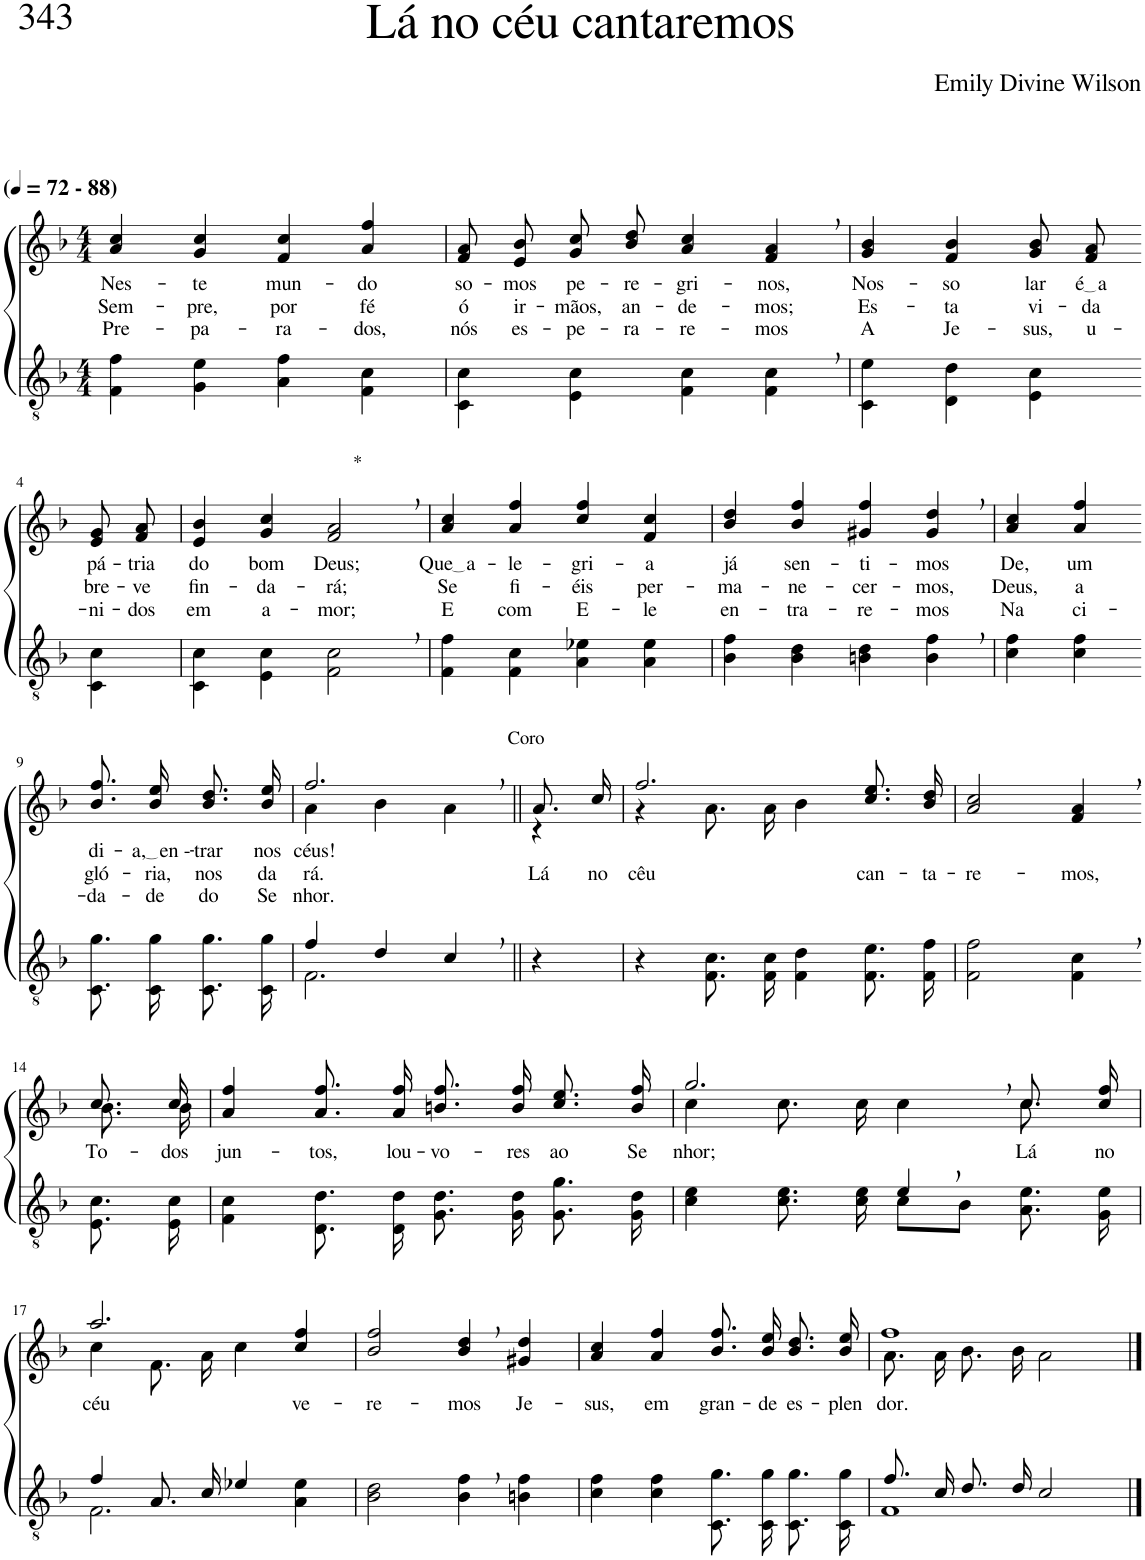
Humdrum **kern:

**kern	**kern	**text	**text	**text
*part2	*part1	*part1	*part1	*part1
*staff2	*staff1	*staff1	*staff1	*staff1
*I"Parte III e IV	*I"Parte I e II	*	*	*
*clefGv2	*clefG2	*	*	*
*Trd3c5	*Trd3c5	*	*	*
*k[b-]	*k[b-]	*	*	*
*M4/4	*M4/4	*	*	*
*MM72	*MM72	*	*	*
=1	=1	=1	=1	=1
!	!LO:TX:a:B:t=(	!	!	!
!	!LO:TX:a:B:t=- 88)	!	!	!
!	!	!LO:LY:b	!LO:LY:b	!LO:LY:b
4F\ 4f\	4a/ 4cc/	Nes-	Sem-	Pre-
!	!	!LO:LY:b	!LO:LY:b	!LO:LY:b
4G\ 4e\	4g/ 4cc/	-te	-pre,	-pa-
!	!	!LO:LY:b	!LO:LY:b	!LO:LY:b
4A\ 4f\	4f/ 4cc/	mun-	por	-ra-
!	!	!LO:LY:b	!LO:LY:b	!LO:LY:b
4F\ 4c\	4a/ 4ff/	-do	fé	-dos,
=2	=2	=2	=2	=2
!	!	!LO:LY:b	!LO:LY:b	!LO:LY:b
4C\ 4c\	8f/ 8a/L	so-	ó	nós
!	!	!LO:LY:b	!LO:LY:b	!LO:LY:b
.	8e/ 8b-/J	-mos	ir-	es-
!	!	!LO:LY:b	!LO:LY:b	!LO:LY:b
4E\ 4c\	8g\ 8cc\L	pe-	-mãos,	-pe-
!	!	!LO:LY:b	!LO:LY:b	!LO:LY:b
.	8b-\ 8dd\J	-re-	an-	-ra-
!	!	!LO:LY:b	!LO:LY:b	!LO:LY:b
4F\ 4c\	4a/ 4cc/	-gri-	-de-	-re-
!	!	!LO:LY:b	!LO:LY:b	!LO:LY:b
4F\, 4c\,	4f/, 4a/,	-nos,	-mos;	-mos
=3	=3	=3	=3	=3
!	!	!LO:LY:b	!LO:LY:b	!LO:LY:b
4C\ 4e\	4g/ 4b-/	Nos-	Es-	A
!	!	!LO:LY:b	!LO:LY:b	!LO:LY:b
4D\ 4d\	4f/ 4b-/	-so	-ta	Je-
!	!	!LO:LY:b	!LO:LY:b	!LO:LY:b
4E\ 4c\	8g/ 8b-/L	lar	vi-	-sus,
!	!	!LO:LY:b	!LO:LY:b	!LO:LY:b
.	8f/ 8a/J	é a	-da	u-
!!LO:LB:g=z
=4-	=4-	=4-	=4-	=4-
!	!	!LO:LY:b	!LO:LY:b	!LO:LY:b
4C\ 4c\	8e/ 8g/L	pá-	bre-	-ni-
!	!	!LO:LY:b	!LO:LY:b	!LO:LY:b
.	8f/ 8a/J	-tria	-ve	-dos
=5	=5	=5	=5	=5
!	!	!LO:LY:b	!LO:LY:b	!LO:LY:b
4C\ 4c\	4e/ 4b-/	do	fin-	em
!	!	!LO:LY:b	!LO:LY:b	!LO:LY:b
4E\ 4c\	4g/ 4cc/	bom	-da-	a-
!	!LO:TX:a:t=*	!	!	!
!	!	!LO:LY:b	!LO:LY:b	!LO:LY:b
2F\, 2c\,	2f/, 2a/,	Deus;	-rá;	-mor;
=6	=6	=6	=6	=6
!	!	!LO:LY:b	!LO:LY:b	!LO:LY:b
4F\ 4f\	4a/ 4cc/	Que a	Se	E
!	!	!LO:LY:b	!LO:LY:b	!LO:LY:b
4F\ 4c\	4a/ 4ff/	-le-	fi-	com
!	!	!LO:LY:b	!LO:LY:b	!LO:LY:b
4A\ 4e-X\	4cc/ 4ff/	-gri-	-éis	E-
!	!	!LO:LY:b	!LO:LY:b	!LO:LY:b
4A\ 4e-\	4f/ 4cc/	-a	per-	-le
=7	=7	=7	=7	=7
!	!	!LO:LY:b	!LO:LY:b	!LO:LY:b
4B-\ 4f\	4b-/ 4dd/	já	-ma-	en-
!	!	!LO:LY:b	!LO:LY:b	!LO:LY:b
4B-\ 4d\	4b-/ 4ff/	sen-	-ne-	-tra-
!	!	!LO:LY:b	!LO:LY:b	!LO:LY:b
4Bn\ 4d\	4g#X/ 4ff/	-ti-	-cer-	-re-
!	!	!LO:LY:b	!LO:LY:b	!LO:LY:b
4B\, 4f\,	4g#/, 4dd/,	-mos	-mos,	-mos
=8	=8	=8	=8	=8
!	!	!LO:LY:b	!LO:LY:b	!LO:LY:b
4c\ 4f\	4a/ 4cc/	De,	Deus,	Na
!	!	!LO:LY:b	!LO:LY:b	!LO:LY:b
4c\ 4f\	4a/ 4ff/	um	a	ci-
!!LO:LB:g=z
=9-	=9-	=9-	=9-	=9-
!	!	!LO:LY:b	!LO:LY:b	!LO:LY:b
8.C\ 8.g\	8.b-\ 8.ff\L	di-	gló-	-da-
!	!	!LO:LY:b	!LO:LY:b	!LO:LY:b
16C\ 16g\	16b-\ 16ee\Jk	a, en -	-ria,	-de
!	!	!LO:LY:b	!LO:LY:b	!LO:LY:b
8.C\ 8.g\	8.b-\ 8.dd\L	-trar	nos	do
!	!	!LO:LY:b	!LO:LY:b	!LO:LY:b
16C\ 16g\	16b-\ 16ee\Jk	nos	da-	Se-
=10	=10	=10	=10	=10
*^	*^	*	*	*
!	!	!	!	!LO:LY:b	!LO:LY:b	!LO:LY:b
4f/	2.F\	2.ff,/	4a\	céus!	-rá.	nhor.
4d/	.	.	4b-\	.	.	.
!	!	!	!LO:TX:a:t=Coro	!	!	!
4c,/	.	.	4a\	.	.	.
*v	*v	*	*	*	*	*
=11||	=11||	=11||	=11||	=11||	=11||
!	!	!	!	!LO:LY:b	!
4r	8.a/L	4r	.	Lá	.
!	!	!	!	!LO:LY:b	!
.	16cc/Jk	.	.	no	.
=12	=12	=12	=12	=12	=12
!	!	!	!	!LO:LY:b	!
4r	2.ff/	4r	.	cêu	.
8.F\ 8.c\	.	8.a\L	.	.	.
16F\ 16c\	.	16a\Jk	.	.	.
4F\ 4d\	.	4b-\	.	.	.
!	!	!	!	!LO:LY:b	!
8.F\ 8.e\	8.cc\ 8.ee\L	4ryy	.	can-	.
!	!	!	!	!LO:LY:b	!
16F\ 16f\	16b-\ 16dd\Jk	.	.	-ta-	.
*	*v	*v	*	*	*
=13	=13	=13	=13	=13
!	!	!	!LO:LY:b	!
2F\ 2f\	2a/ 2cc/	.	-re-	.
!	!	!	!LO:LY:b	!
4F\, 4c\,	4f/, 4a/,	.	-mos,	.
!!LO:LB:g=z
=14-	=14-	=14-	=14-	=14-
*	*^	*	*	*
!	!	!	!LO:LY:b	!	!
8.E\ 8.c\	8.cc/L	8.b-\L	To-	.	.
!	!	!	!LO:LY:b	!	!
16E\ 16c\	16cc/Jk	16b-\Jk	-dos	.	.
=15	=15	=15	=15	=15	=15
!	!	!	!LO:LY:b	!	!
*	*v	*v	*	*	*
4F\ 4c\	4a/ 4ff/	jun-	.	.
!	!	!LO:LY:b	!	!
8.D\ 8.d\	8.a\ 8.ff\L	-tos,	.	.
!	!	!LO:LY:b	!	!
16D\ 16d\	16a\ 16ff\Jk	lou-	.	.
!	!	!LO:LY:b	!	!
8.G\ 8.d\	8.bn\ 8.ff\L	-vo-	.	.
!	!	!LO:LY:b	!	!
16G\ 16d\	16b\ 16ff\Jk	-res	.	.
!	!	!LO:LY:b	!	!
8.G\ 8.g\	8.cc\ 8.ee\L	ao	.	.
!	!	!LO:LY:b	!	!
16G\ 16d\	16b\ 16ff\Jk	Se-	.	.
=16	=16	=16	=16	=16
*^	*^	*	*	*
*	*	*	*^	*	*	*
!	!	!	!	!	!LO:LY:b	!	!
2ryy	4c\ 4e\	2.gg,/	2.ryy	4cc\	-nhor;	.	.
.	8.c\ 8.e\	.	.	8.cc\L	.	.	.
.	16c\ 16e\	.	.	16cc\Jk	.	.	.
4e,/	8c\L	.	.	4cc\	.	.	.
.	8B-\J	.	.	.	.	.	.
!	!	!	!	!	!LO:LY:b	!	!
4ryy	8.A\ 8.e\	8.cc\L	8.cc\	4ryy	-Lá	.	.
!	!	!	!	!	!LO:LY:b	!	!
.	16G\ 16e\	16cc\ 16ff\Jk	16ryy	.	no	.	.
*	*	*	*v	*v	*	*	*
!!LO:LB:g=z
=17	=17	=17	=17	=17	=17	=17
!	!	!	!	!LO:LY:b	!	!
4f/	2.F\	2.aa/	4cc\	céu	.	.
8.A/	.	.	8.f\L	.	.	.
16c/	.	.	16a\Jk	.	.	.
4e-X/	.	.	4cc\	.	.	.
!	!	!	!	!LO:LY:b	!	!
4ryy	4A\ 4e-\	4cc/ 4ff/	4ryy	ve-	.	.
=18	=18	=18	=18	=18	=18	=18
!	!	!	!	!LO:LY:b	!	!
*v	*v	*	*	*	*	*
*	*v	*v	*	*	*
2B-\ 2d\	2b-/ 2ff/	-re-	.	.
!	!	!LO:LY:b	!	!
4B-\, 4f\,	4b-/, 4dd/,	-mos	.	.
!	!	!LO:LY:b	!	!
4Bn\ 4f\	4g#X/ 4dd/	Je-	.	.
=19	=19	=19	=19	=19
!	!	!LO:LY:b	!	!
4c\ 4f\	4a/ 4cc/	-sus,	.	.
!	!	!LO:LY:b	!	!
4c\ 4f\	4a/ 4ff/	em	.	.
!	!	!LO:LY:b	!	!
8.C\ 8.g\	8.b-\ 8.ff\L	gran-	.	.
!	!	!LO:LY:b	!	!
16C\ 16g\	16b-\ 16ee\Jk	-de	.	.
!	!	!LO:LY:b	!	!
8.C\ 8.g\	8.b-\ 8.dd\L	es-	.	.
!	!	!LO:LY:b	!	!
16C\ 16g\	16b-\ 16ee\Jk	-plen-	.	.
=20	=20	=20	=20	=20
*^	*^	*	*	*
!	!	!	!	!LO:LY:b	!	!
8.f/	1F	1ff	8.a\L	-dor.	.	.
16c/	.	.	16a\Jk	.	.	.
8.d/	.	.	8.b-\L	.	.	.
16d/	.	.	16b-\Jk	.	.	.
2c/	.	.	2a\	.	.	.
*v	*v	*	*	*	*	*
*	*v	*v	*	*	*
==	==	==	==	==
*-	*-	*-	*-	*-
